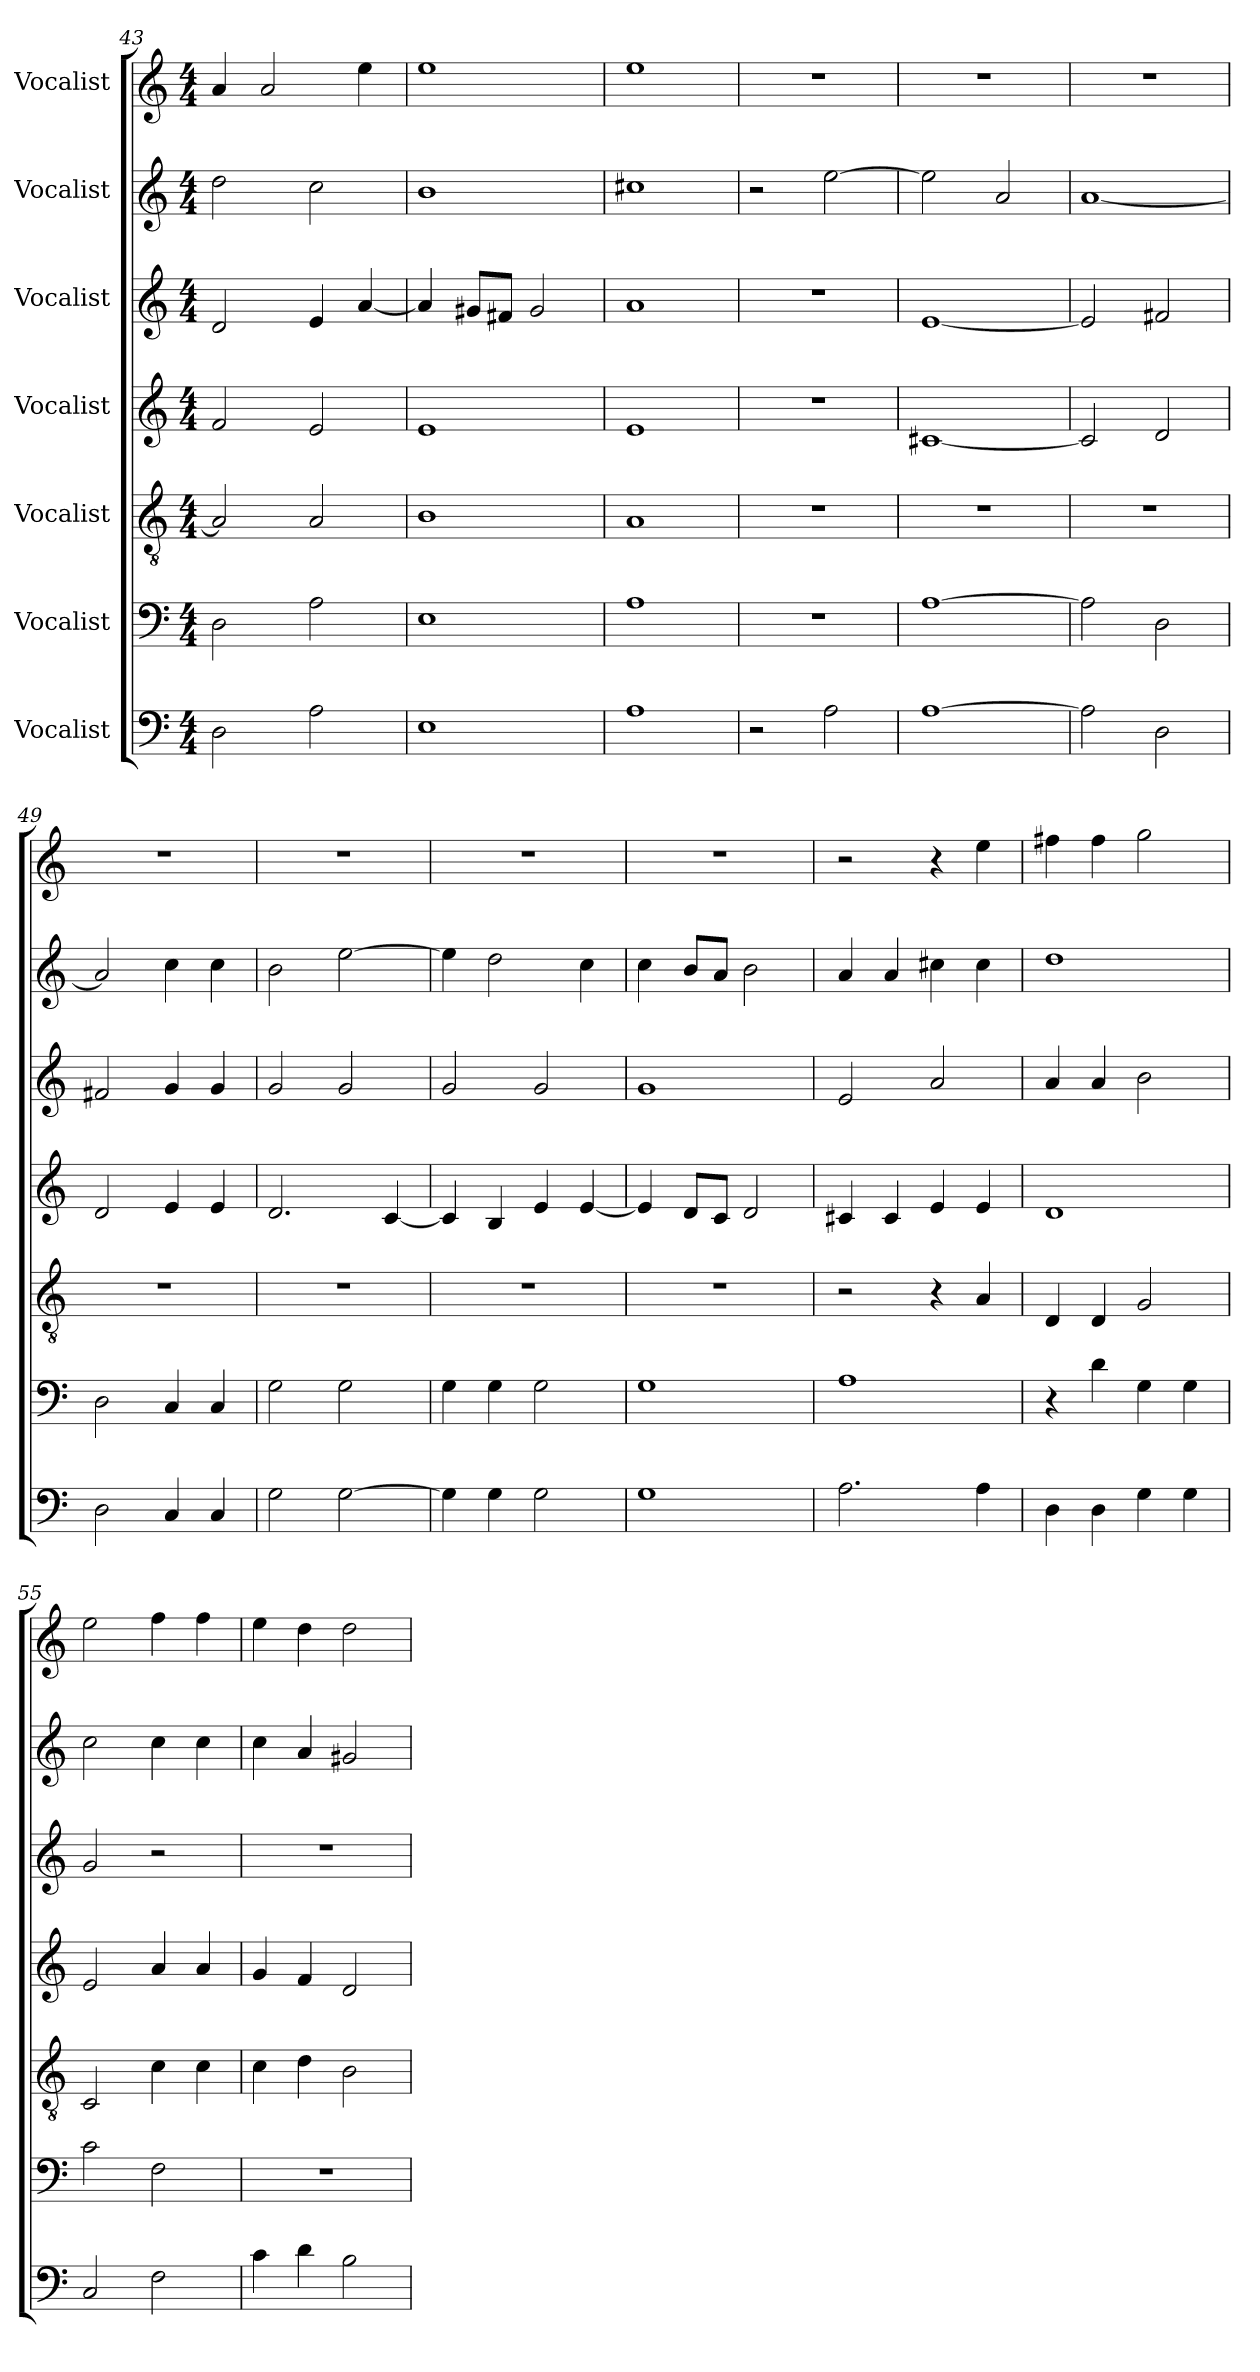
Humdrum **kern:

**kern	**kern	**kern	**kern	**kern	**kern	**kern
*part7	*part6	*part5	*part4	*part3	*part2	*part1
*staff7	*staff6	*staff5	*staff4	*staff3	*staff2	*staff1
*I"Vocalist	*I"Vocalist	*I"Vocalist	*I"Vocalist	*I"Vocalist	*I"Vocalist	*I"Vocalist
*clefF4	*clefF4	*clefGv2	*clefG2	*clefG2	*clefG2	*clefG2
*k[]	*k[]	*k[]	*k[]	*k[]	*k[]	*k[]
*M4/4	*M4/4	*M4/4	*M4/4	*M4/4	*M4/4	*M4/4
=43	=43	=43	=43	=43	=43	=43
2D\	2D\	2A/]	2f/	2d/	2dd\	4a/
.	.	.	.	.	.	2a/
2A\	2A\	2A/	2e/	4e/	2cc\	.
.	.	.	.	[4a/	.	4ee\
=44	=44	=44	=44	=44	=44	=44
1E	1E	1B	1e	4a/]	1b	1ee
.	.	.	.	8g#X/L	.	.
.	.	.	.	8f#X/J	.	.
.	.	.	.	2g#/	.	.
=45	=45	=45	=45	=45	=45	=45
1A	1A	1A	1e	1a	1cc#X	1ee
=46	=46	=46	=46	=46	=46	=46
2r	1r	1r	1r	1r	2r	1r
2A\	.	.	.	.	[2ee\	.
=47	=47	=47	=47	=47	=47	=47
[1A	[1A	1r	[1c#X	[1e	2ee\]	1r
.	.	.	.	.	2a/	.
=48	=48	=48	=48	=48	=48	=48
2A\]	2A\]	1r	2c#/]	2e/]	[1a	1r
2D\	2D\	.	2d/	2f#X/	.	.
=49	=49	=49	=49	=49	=49	=49
2D\	2D\	1r	2d/	2f#X/	2a/]	1r
4C/	4C/	.	4e/	4g/	4cc\	.
4C/	4C/	.	4e/	4g/	4cc\	.
=50	=50	=50	=50	=50	=50	=50
2G\	2G\	1r	2.d/	2g/	2b\	1r
[2G\	2G\	.	.	2g/	[2ee\	.
.	.	.	[4c/	.	.	.
=51	=51	=51	=51	=51	=51	=51
4G\]	4G\	1r	4c/]	2g/	4ee\]	1r
4G\	4G\	.	4B/	.	2dd\	.
2G\	2G\	.	4e/	2g/	.	.
.	.	.	[4e/	.	4cc\	.
=52	=52	=52	=52	=52	=52	=52
1G	1G	1r	4e/]	1g	4cc\	1r
.	.	.	8d/L	.	8b/L	.
.	.	.	8c/J	.	8a/J	.
.	.	.	2d/	.	2b\	.
=53	=53	=53	=53	=53	=53	=53
2.A\	1A	2r	4c#X/	2e/	4a/	2r
.	.	.	4c#/	.	4a/	.
.	.	4r	4e/	2a/	4cc#X\	4r
4A\	.	4A/	4e/	.	4cc#\	4ee\
=54	=54	=54	=54	=54	=54	=54
4D\	4r	4D/	1d	4a/	1dd	4ff#X\
4D\	4d\	4D/	.	4a/	.	4ff#\
4G\	4G\	2G/	.	2b\	.	2gg\
4G\	4G\	.	.	.	.	.
=55	=55	=55	=55	=55	=55	=55
2C/	2c\	2C/	2e/	2g/	2cc\	2ee\
2F\	2F\	4c\	4a/	2r	4cc\	4ff\
.	.	4c\	4a/	.	4cc\	4ff\
=56	=56	=56	=56	=56	=56	=56
4c\	1r	4c\	4g/	1r	4cc\	4ee\
4d\	.	4d\	4f/	.	4a/	4dd\
2B\	.	2B\	2d/	.	2g#X/	2dd\
=	=	=	=	=	=	=
*-	*-	*-	*-	*-	*-	*-
